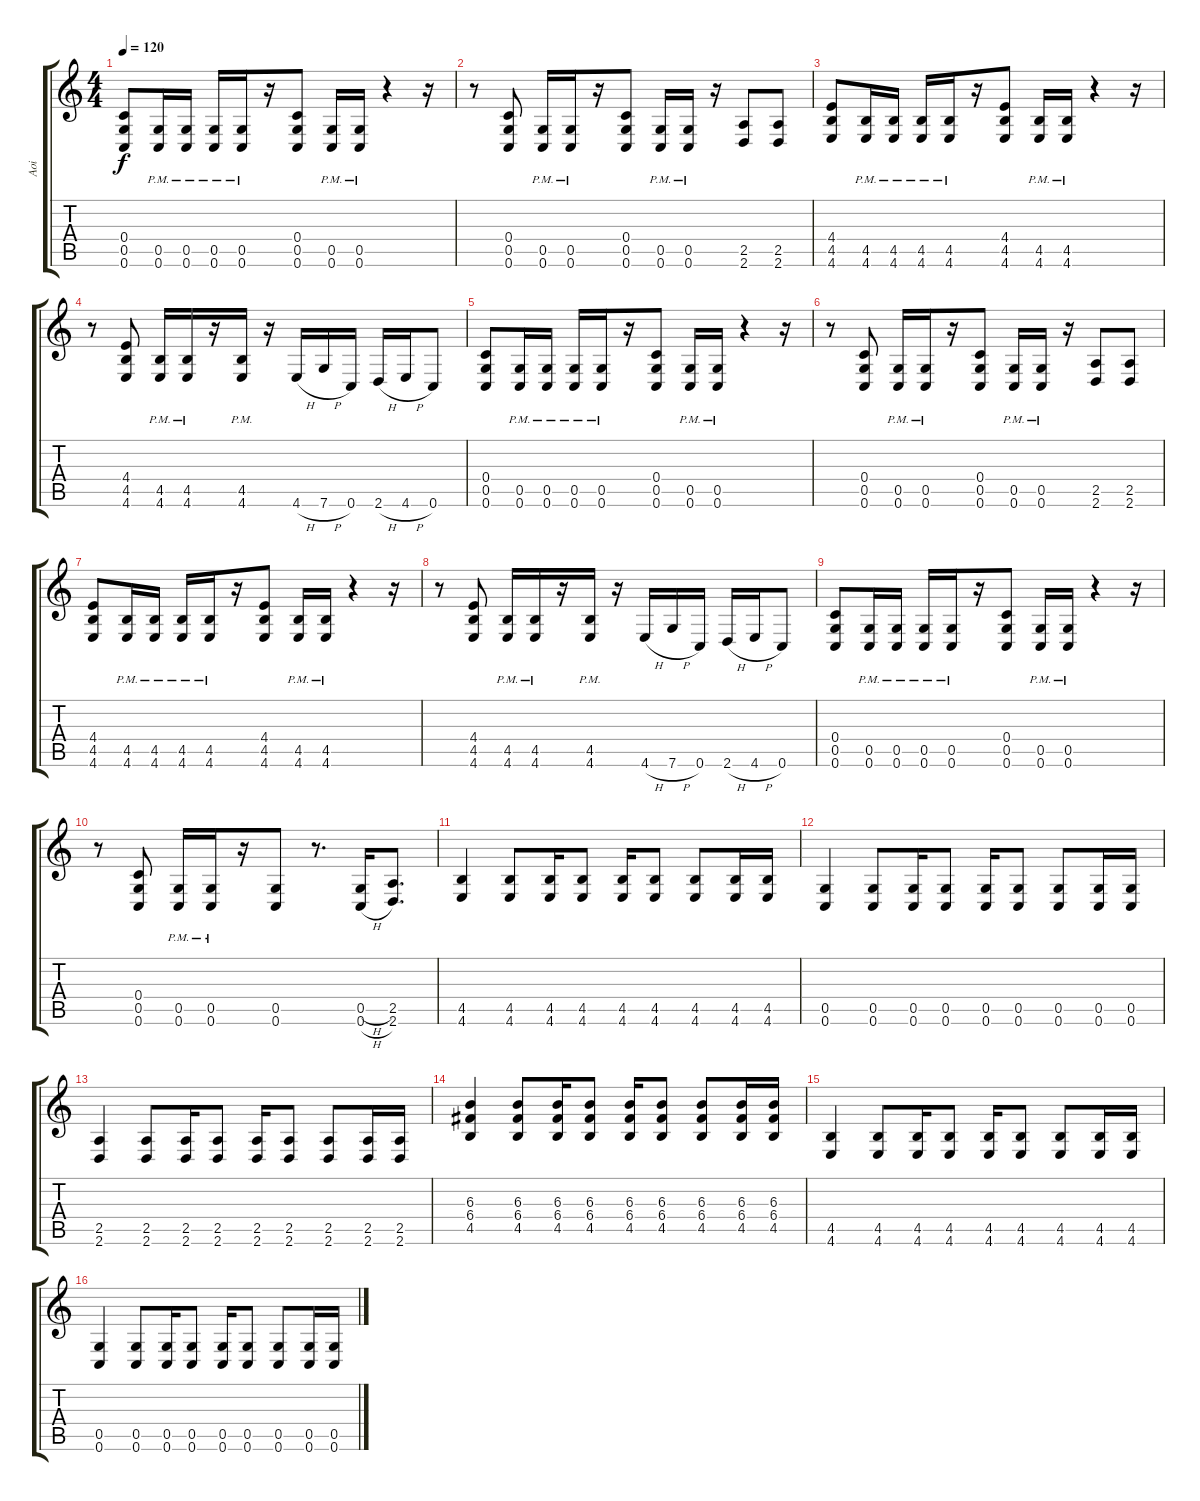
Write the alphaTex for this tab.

\track ("Aoi" "Aoi") {instrument electricguitarjazz}
\staff {score tabs}
\tuning (D4 A3 F3 C3 G2 C2) {hide}
\ts (4 4)
\tempo 120
\clef g2
\ks c
(0.4 0.5 0.6).8{dy f} (0.5{pm} 0.6{pm}).16 (0.5{pm} 0.6{pm}).16 (0.5{pm} 0.6{pm}).16 (0.5{pm} 0.6{pm}).16 r.16 (0.4 0.5 0.6).8 (0.5{pm} 0.6{pm}).16 (0.5{pm} 0.6{pm}).16 r.4 r.16 |
r.8 (0.4 0.5 0.6).8 (0.5{pm} 0.6{pm}).16 (0.5{pm} 0.6{pm}).16 r.16 (0.4 0.5 0.6).8 (0.5{pm} 0.6{pm}).16 (0.5{pm} 0.6{pm}).16 r.16 (2.5 2.6).8 (2.5 2.6).8 |
(4.4 4.5 4.6).8 (4.5{pm} 4.6{pm}).16 (4.5{pm} 4.6{pm}).16 (4.5{pm} 4.6{pm}).16 (4.5{pm} 4.6{pm}).16 r.16 (4.4 4.5 4.6).8 (4.5{pm} 4.6{pm}).16 (4.5{pm} 4.6{pm}).16 r.4 r.16 |
r.8 (4.4 4.5 4.6).8 (4.5{pm} 4.6{pm}).16 (4.5{pm} 4.6{pm}).16 r.16 (4.5{pm} 4.6{pm}).16 r.16 4.6{h}.16 7.6{h}.16 0.6.16 2.6{h}.16 4.6{h}.16 0.6.8 |
(0.4 0.5 0.6).8 (0.5{pm} 0.6{pm}).16 (0.5{pm} 0.6{pm}).16 (0.5{pm} 0.6{pm}).16 (0.5{pm} 0.6{pm}).16 r.16 (0.4 0.5 0.6).8 (0.5{pm} 0.6{pm}).16 (0.5{pm} 0.6{pm}).16 r.4 r.16 |
r.8 (0.4 0.5 0.6).8 (0.5{pm} 0.6{pm}).16 (0.5{pm} 0.6{pm}).16 r.16 (0.4 0.5 0.6).8 (0.5{pm} 0.6{pm}).16 (0.5{pm} 0.6{pm}).16 r.16 (2.5 2.6).8 (2.5 2.6).8 |
(4.4 4.5 4.6).8 (4.5{pm} 4.6{pm}).16 (4.5{pm} 4.6{pm}).16 (4.5{pm} 4.6{pm}).16 (4.5{pm} 4.6{pm}).16 r.16 (4.4 4.5 4.6).8 (4.5{pm} 4.6{pm}).16 (4.5{pm} 4.6{pm}).16 r.4 r.16 |
r.8 (4.4 4.5 4.6).8 (4.5{pm} 4.6{pm}).16 (4.5{pm} 4.6{pm}).16 r.16 (4.5{pm} 4.6{pm}).16 r.16 4.6{h}.16 7.6{h}.16 0.6.16 2.6{h}.16 4.6{h}.16 0.6.8 |
(0.4 0.5 0.6).8 (0.5{pm} 0.6{pm}).16 (0.5{pm} 0.6{pm}).16 (0.5{pm} 0.6{pm}).16 (0.5{pm} 0.6{pm}).16 r.16 (0.4 0.5 0.6).8 (0.5{pm} 0.6{pm}).16 (0.5{pm} 0.6{pm}).16 r.4 r.16 |
r.8 (0.4 0.5 0.6).8 (0.5{pm} 0.6{pm}).16 (0.5{pm} 0.6{pm}).16 r.16 (0.5 0.6).8 r.8{d} (0.5{h} 0.6{h}).16 (2.5 2.6).8{d} |
(4.5 4.6).4 (4.5 4.6).8 (4.5 4.6).16 (4.5 4.6).8 (4.5 4.6).16 (4.5 4.6).8 (4.5 4.6).8 (4.5 4.6).16 (4.5 4.6).16 |
(0.5 0.6).4 (0.5 0.6).8 (0.5 0.6).16 (0.5 0.6).8 (0.5 0.6).16 (0.5 0.6).8 (0.5 0.6).8 (0.5 0.6).16 (0.5 0.6).16 |
(2.5 2.6).4 (2.5 2.6).8 (2.5 2.6).16 (2.5 2.6).8 (2.5 2.6).16 (2.5 2.6).8 (2.5 2.6).8 (2.5 2.6).16 (2.5 2.6).16 |
(6.3 6.4 4.5).4 (6.3 6.4 4.5).8 (6.3 6.4 4.5).16 (6.3 6.4 4.5).8 (6.3 6.4 4.5).16 (6.3 6.4 4.5).8 (6.3 6.4 4.5).8 (6.3 6.4 4.5).16 (6.3 6.4 4.5).16 |
(4.5 4.6).4 (4.5 4.6).8 (4.5 4.6).16 (4.5 4.6).8 (4.5 4.6).16 (4.5 4.6).8 (4.5 4.6).8 (4.5 4.6).16 (4.5 4.6).16 |
(0.5 0.6).4 (0.5 0.6).8 (0.5 0.6).16 (0.5 0.6).8 (0.5 0.6).16 (0.5 0.6).8 (0.5 0.6).8 (0.5 0.6).16 (0.5 0.6).16
